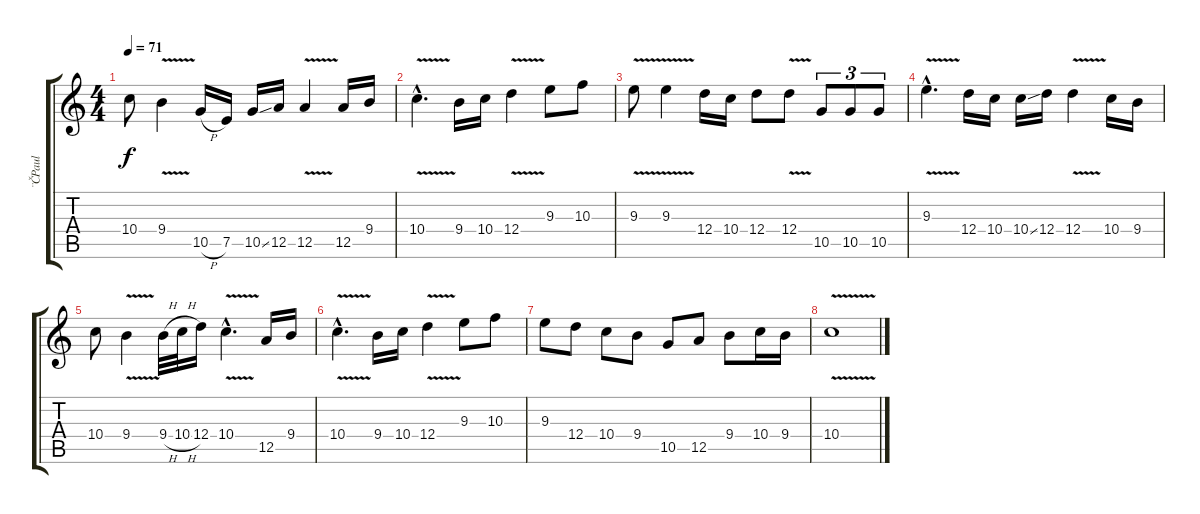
\track ("¨ČPaul" "¨ČPaul") {instrument distortionguitar}
\staff {score tabs}
\tuning (E4 B3 G3 D3 A2 E2) {hide}
\ts (4 4)
\tempo 71
\clef g2
\ks c
10.4.8{dy f} 9.4{v}.4 10.5{h}.16 7.5.16 10.5{ss}.16 12.5.16 12.5{v}.4 12.5.16 9.4.16 |
10.4{v hac}.4{d} 9.4.16 10.4.16 12.4{v}.4 9.3.8 10.3.8 |
9.3{v}.8 9.3{v}.4 12.4.16 10.4.16 12.4.8 12.4{v}.8 10.5.8{tu (3 2)} 10.5.8{tu (3 2)} 10.5.8{tu (3 2)} |
9.3{v hac}.4{d} 12.4.16 10.4.16 10.4{ss}.16 12.4.16 12.4{v}.4 10.4.16 9.4.16 |
10.4.8 9.4{v}.4 9.4{h}.32 10.4{h}.32 12.4.16 10.4{v hac}.4{d} 12.5.16 9.4.16 |
10.4{v hac}.4{d} 9.4.16 10.4.16 12.4{v}.4 9.3.8 10.3.8 |
9.3.8 12.4.8 10.4.8 9.4.8 10.5.8 12.5.8 9.4.8 10.4.16 9.4.16 |
10.4{v}.1{volume 4}
